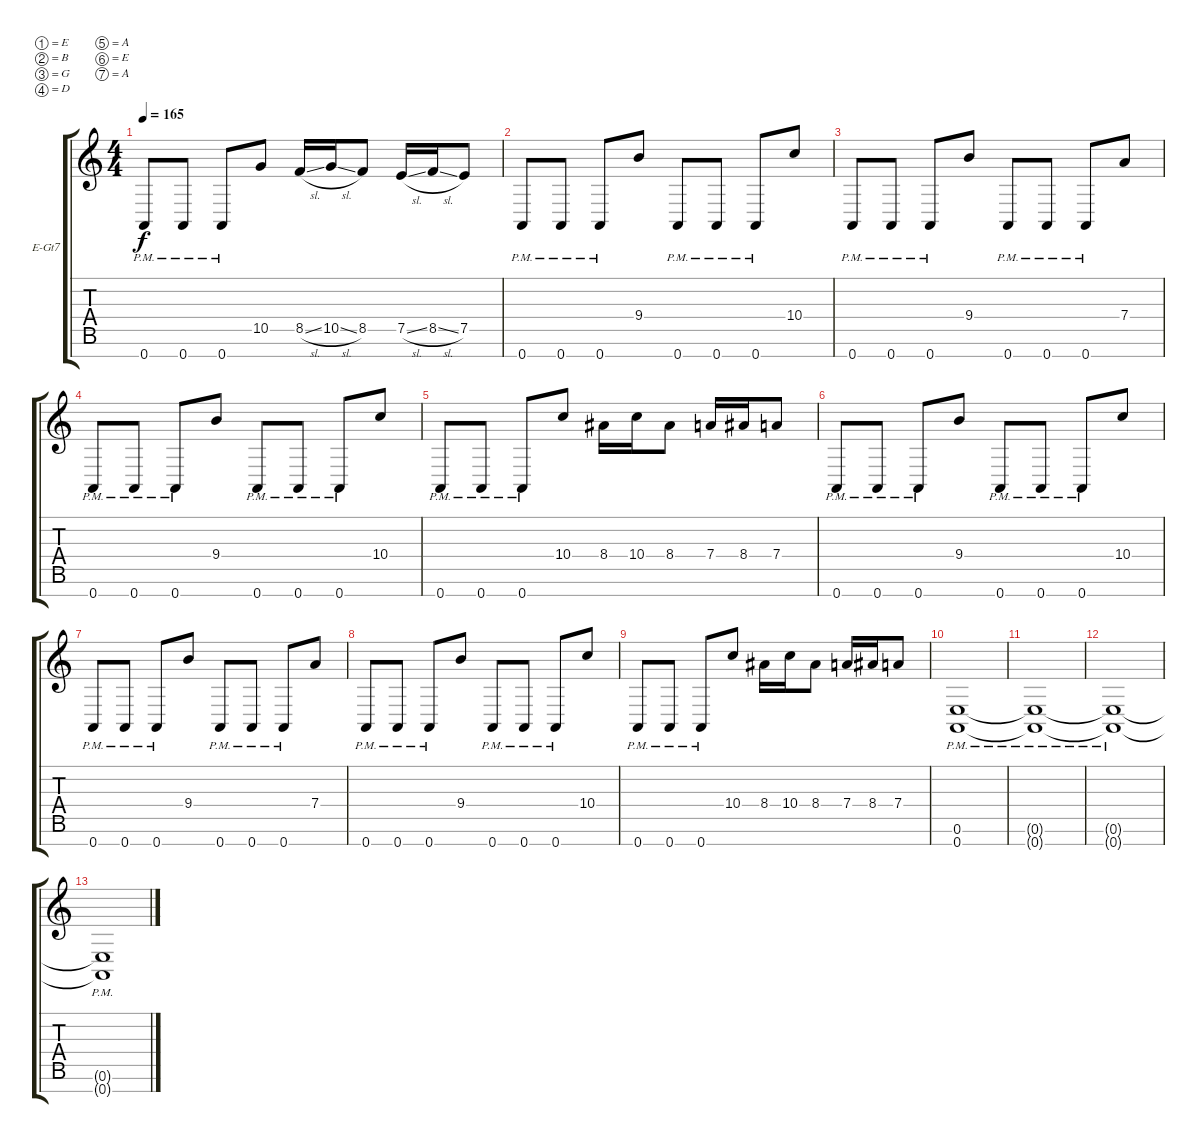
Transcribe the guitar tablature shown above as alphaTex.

\defaultSystemsLayout 4
\bracketExtendMode groupsimilarinstruments
\firstSystemTrackNameOrientation horizontal
\otherSystemsTrackNameOrientation horizontal
\track ("Electric Guitar" "E-Gt7") {instrument distortionguitar}
\staff {score tabs}
\tuning (E4 B3 G3 D3 A2 E2 A1)
\ts (4 4)
\tempo 165
\clef g2
\ks c
0.7{pm}.8{dy f} 0.7{pm}.8 0.7{pm}.8 10.5.8 8.5{sl}.16 10.5{sl}.16 8.5.8 7.5{sl}.16 8.5{sl}.16 7.5.8 |
0.7{pm}.8 0.7{pm}.8 0.7{pm}.8 9.4.8 0.7{pm}.8 0.7{pm}.8 0.7{pm}.8 10.4.8 |
0.7{pm}.8 0.7{pm}.8 0.7{pm}.8 9.4.8 0.7{pm}.8 0.7{pm}.8 0.7{pm}.8 7.4.8 |
0.7{pm}.8 0.7{pm}.8 0.7{pm}.8 9.4.8 0.7{pm}.8 0.7{pm}.8 0.7{pm}.8 10.4.8 |
0.7{pm}.8 0.7{pm}.8 0.7{pm}.8 10.4.8 8.4.16 10.4.16 8.4.8 7.4.16 8.4.16 7.4.8 |
0.7{pm}.8 0.7{pm}.8 0.7{pm}.8 9.4.8 0.7{pm}.8 0.7{pm}.8 0.7{pm}.8 10.4.8 |
0.7{pm}.8 0.7{pm}.8 0.7{pm}.8 9.4.8 0.7{pm}.8 0.7{pm}.8 0.7{pm}.8 7.4.8 |
0.7{pm}.8 0.7{pm}.8 0.7{pm}.8 9.4.8 0.7{pm}.8 0.7{pm}.8 0.7{pm}.8 10.4.8 |
0.7{pm}.8 0.7{pm}.8 0.7{pm}.8 10.4.8 8.4.16 10.4.16 8.4.8 7.4.16 8.4.16 7.4.8 |
(0.6{pm} 0.7{pm}).1 |
(0.7{pm t} 0.6{pm t}).1 |
(0.6{pm t} 0.7{pm t}).1 |
(0.7{pm t} 0.6{pm t}).1
